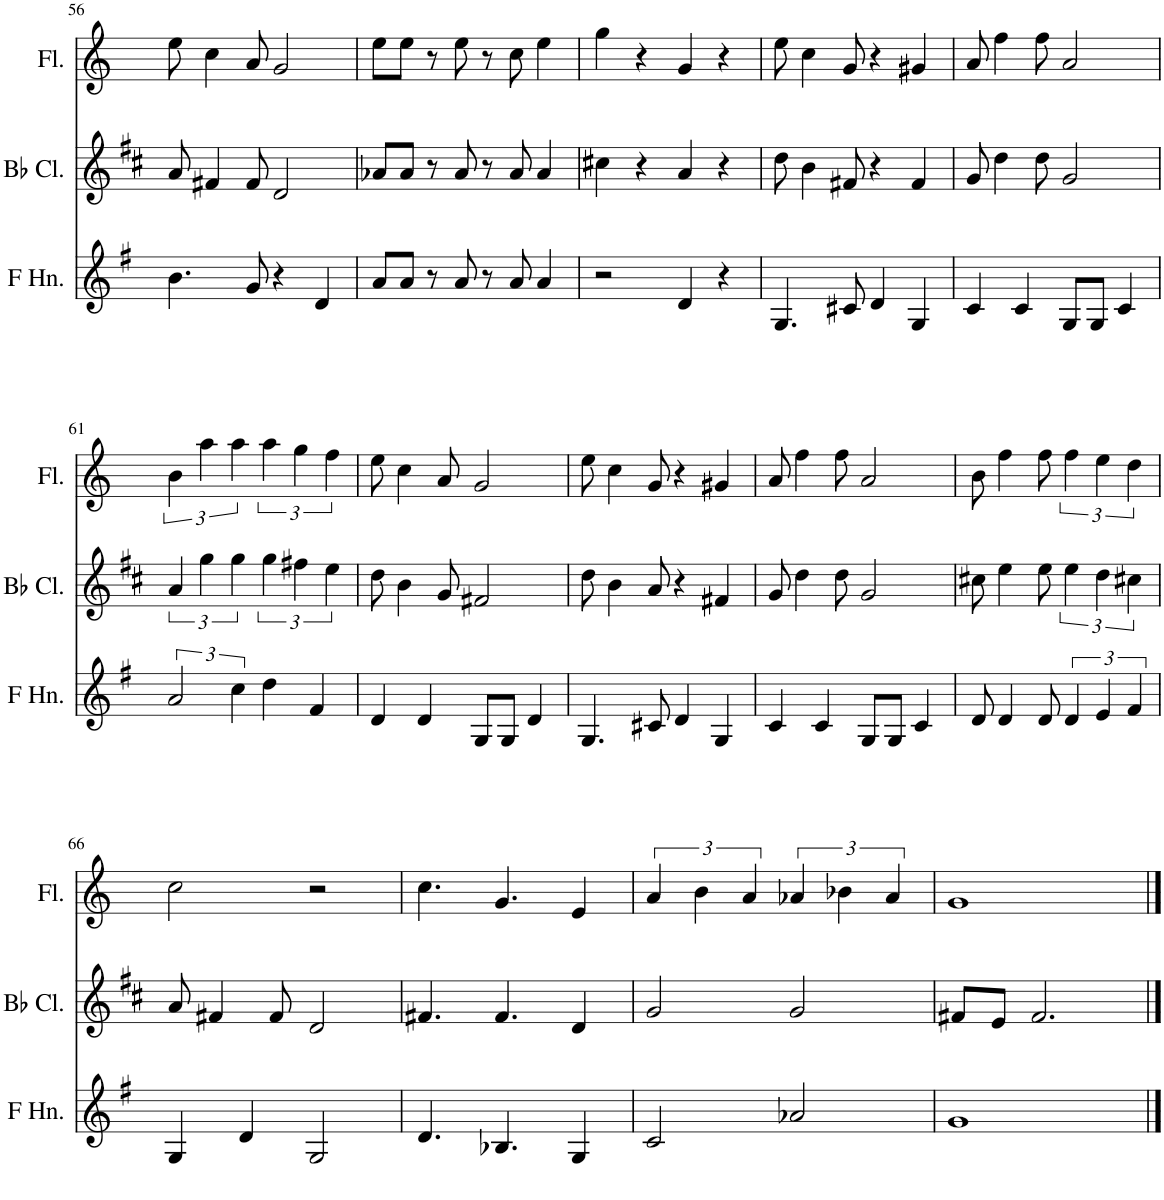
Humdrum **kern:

**kern	**kern	**kern
*part3	*part2	*part1
*staff3	*staff2	*staff1
*I"Horn in F	*I"Bb Clarinet	*I"Flute
*	*I'Bb Cl.	*I'Fl.
!!LO:PB:g=z
*clefG2	*clefG2	*clefG2
*Trd4c7	*Trd1c2	*
*k[f#]	*k[f#c#]	*k[]
*M4/4	*M4/4	*M4/4
=56	=56	=56
4.b\	8a/	8ee\
.	4f#X/	4cc\
8g/	8f#/	8a/
4r	2d/	2g/
4d/	.	.
=57	=57	=57
8a/L	8a-X/L	8ee\L
8a/J	8a-/J	8ee\J
8r	8r	8r
8a/	8a-/	8ee\
8r	8r	8r
8a/	8a-/	8cc\
4a/	4a-/	4ee\
=58	=58	=58
2r	4cc#X\	4gg\
.	4r	4r
4d/	4a/	4g/
4r	4r	4r
=59	=59	=59
4.G/	8dd\	8ee\
.	4b\	4cc\
8c#X/	8f#X/	8g/
4d/	4r	4r
4G/	4f#/	4g#X/
=60	=60	=60
4c/	8g/	8a/
.	4dd\	4ff\
4c/	.	.
.	8dd\	8ff\
8G/L	2g/	2a/
8G/J	.	.
4c/	.	.
!!LO:LB:g=z
=61	=61	=61
3a/	6a/	6b\
.	6gg\	6aa\
6cc\	6gg\	6aa\
4dd\	6gg\	6aa\
.	6ff#X\	6gg\
4f#/	.	.
.	6ee\	6ff\
=62	=62	=62
4d/	8dd\	8ee\
.	4b\	4cc\
4d/	.	.
.	8g/	8a/
8G/L	2f#X/	2g/
8G/J	.	.
4d/	.	.
=63	=63	=63
4.G/	8dd\	8ee\
.	4b\	4cc\
8c#X/	8a/	8g/
4d/	4r	4r
4G/	4f#X/	4g#X/
=64	=64	=64
4c/	8g/	8a/
.	4dd\	4ff\
4c/	.	.
.	8dd\	8ff\
8G/L	2g/	2a/
8G/J	.	.
4c/	.	.
=65	=65	=65
8d/	8cc#X\	8b\
4d/	4ee\	4ff\
8d/	8ee\	8ff\
6d/	6ee\	6ff\
6e/	6dd\	6ee\
6f#/	6cc#X\	6dd\
!!LO:LB:g=z
=66	=66	=66
4G/	8a/	2cc\
.	4f#X/	.
4d/	.	.
.	8f#/	.
2G/	2d/	2r
=67	=67	=67
4.d/	4.f#X/	4.cc\
4.B-X/	4.f#/	4.g/
4G/	4d/	4e/
=68	=68	=68
2c/	2g/	6a/
.	.	6b\
.	.	6a/
2a-X/	2g/	6a-X/
.	.	6b-X\
.	.	6a-/
=69	=69	=69
1g	8f#X/L	1g
.	8e/J	.
.	2.f#/	.
==	==	==
*-	*-	*-
